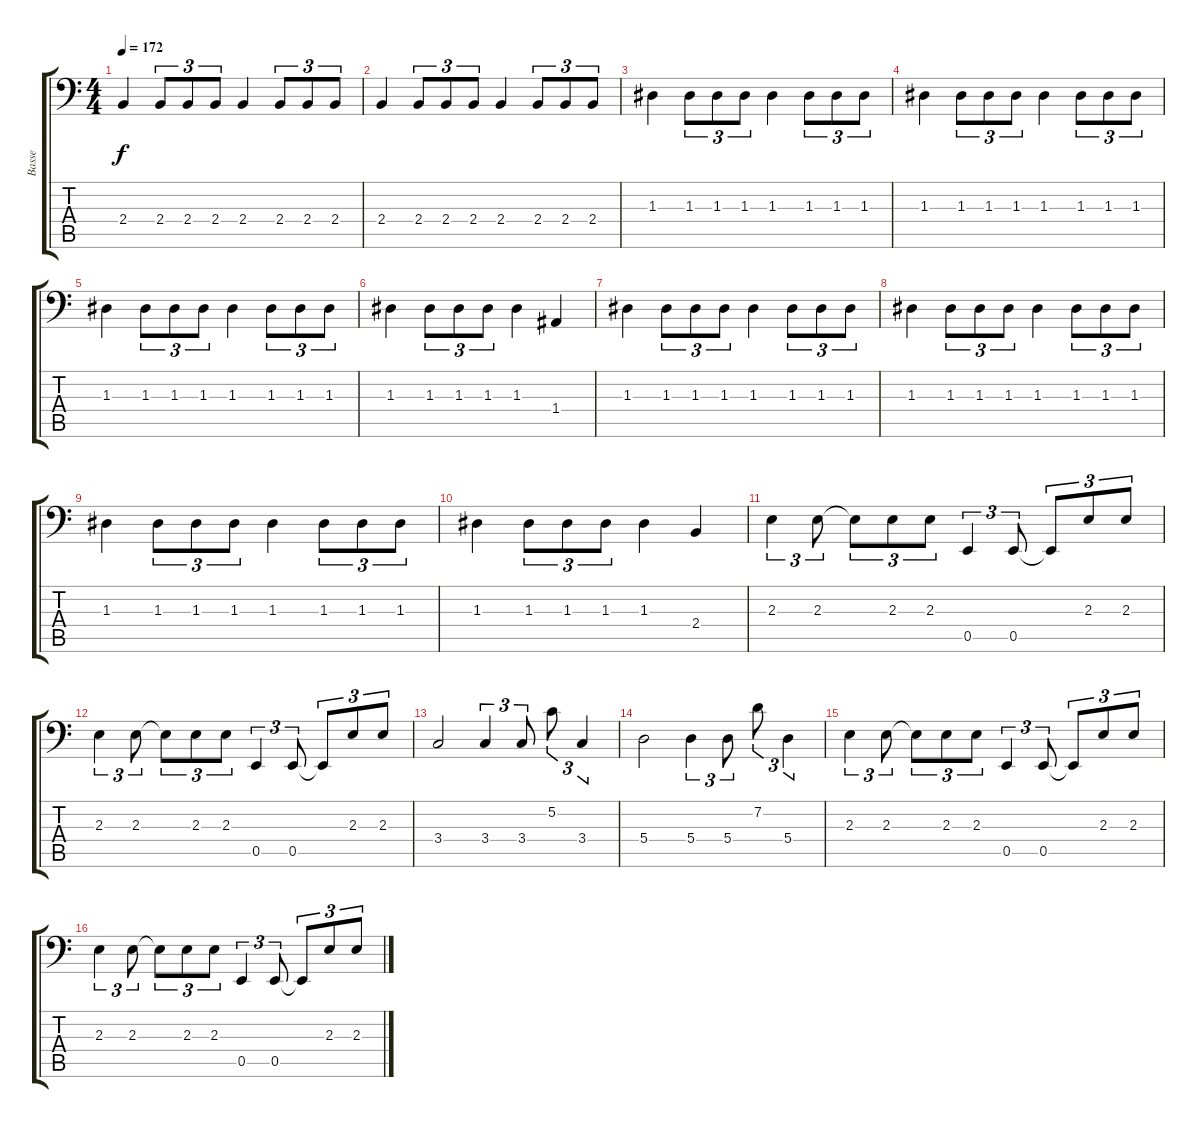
\track ("Basse" "Basse") {instrument electricbassfinger}
\staff {score tabs}
\tuning (C3 G2 D2 A1 E1 B0) {hide}
\ts (4 4)
\tempo 172
\clef f4
\ks c
2.4.4{dy f} 2.4.8{tu (3 2)} 2.4.8{tu (3 2)} 2.4.8{tu (3 2)} 2.4.4 2.4.8{tu (3 2)} 2.4.8{tu (3 2)} 2.4.8{tu (3 2)} |
2.4.4 2.4.8{tu (3 2)} 2.4.8{tu (3 2)} 2.4.8{tu (3 2)} 2.4.4 2.4.8{tu (3 2)} 2.4.8{tu (3 2)} 2.4.8{tu (3 2)} |
1.3.4 1.3.8{tu (3 2)} 1.3.8{tu (3 2)} 1.3.8{tu (3 2)} 1.3.4 1.3.8{tu (3 2)} 1.3.8{tu (3 2)} 1.3.8{tu (3 2)} |
1.3.4 1.3.8{tu (3 2)} 1.3.8{tu (3 2)} 1.3.8{tu (3 2)} 1.3.4 1.3.8{tu (3 2)} 1.3.8{tu (3 2)} 1.3.8{tu (3 2)} |
1.3.4 1.3.8{tu (3 2)} 1.3.8{tu (3 2)} 1.3.8{tu (3 2)} 1.3.4 1.3.8{tu (3 2)} 1.3.8{tu (3 2)} 1.3.8{tu (3 2)} |
1.3.4 1.3.8{tu (3 2)} 1.3.8{tu (3 2)} 1.3.8{tu (3 2)} 1.3.4 1.4.4 |
1.3.4 1.3.8{tu (3 2)} 1.3.8{tu (3 2)} 1.3.8{tu (3 2)} 1.3.4 1.3.8{tu (3 2)} 1.3.8{tu (3 2)} 1.3.8{tu (3 2)} |
1.3.4 1.3.8{tu (3 2)} 1.3.8{tu (3 2)} 1.3.8{tu (3 2)} 1.3.4 1.3.8{tu (3 2)} 1.3.8{tu (3 2)} 1.3.8{tu (3 2)} |
1.3.4 1.3.8{tu (3 2)} 1.3.8{tu (3 2)} 1.3.8{tu (3 2)} 1.3.4 1.3.8{tu (3 2)} 1.3.8{tu (3 2)} 1.3.8{tu (3 2)} |
1.3.4 1.3.8{tu (3 2)} 1.3.8{tu (3 2)} 1.3.8{tu (3 2)} 1.3.4 2.4.4 |
2.3.4{tu (3 2)} 2.3.8{tu (3 2)} 2.3{t}.8{tu (3 2)} 2.3.8{tu (3 2)} 2.3.8{tu (3 2)} 0.5.4{tu (3 2)} 0.5.8{tu (3 2)} 0.5{t}.8{tu (3 2)} 2.3.8{tu (3 2)} 2.3.8{tu (3 2)} |
2.3.4{tu (3 2)} 2.3.8{tu (3 2)} 2.3{t}.8{tu (3 2)} 2.3.8{tu (3 2)} 2.3.8{tu (3 2)} 0.5.4{tu (3 2)} 0.5.8{tu (3 2)} 0.5{t}.8{tu (3 2)} 2.3.8{tu (3 2)} 2.3.8{tu (3 2)} |
3.4.2 3.4.4{tu (3 2)} 3.4.8{tu (3 2)} 5.2.8{tu (3 2)} 3.4.4{tu (3 2)} |
5.4.2 5.4.4{tu (3 2)} 5.4.8{tu (3 2)} 7.2.8{tu (3 2)} 5.4.4{tu (3 2)} |
2.3.4{tu (3 2)} 2.3.8{tu (3 2)} 2.3{t}.8{tu (3 2)} 2.3.8{tu (3 2)} 2.3.8{tu (3 2)} 0.5.4{tu (3 2)} 0.5.8{tu (3 2)} 0.5{t}.8{tu (3 2)} 2.3.8{tu (3 2)} 2.3.8{tu (3 2)} |
2.3.4{tu (3 2)} 2.3.8{tu (3 2)} 2.3{t}.8{tu (3 2)} 2.3.8{tu (3 2)} 2.3.8{tu (3 2)} 0.5.4{tu (3 2)} 0.5.8{tu (3 2)} 0.5{t}.8{tu (3 2)} 2.3.8{tu (3 2)} 2.3.8{tu (3 2)}
